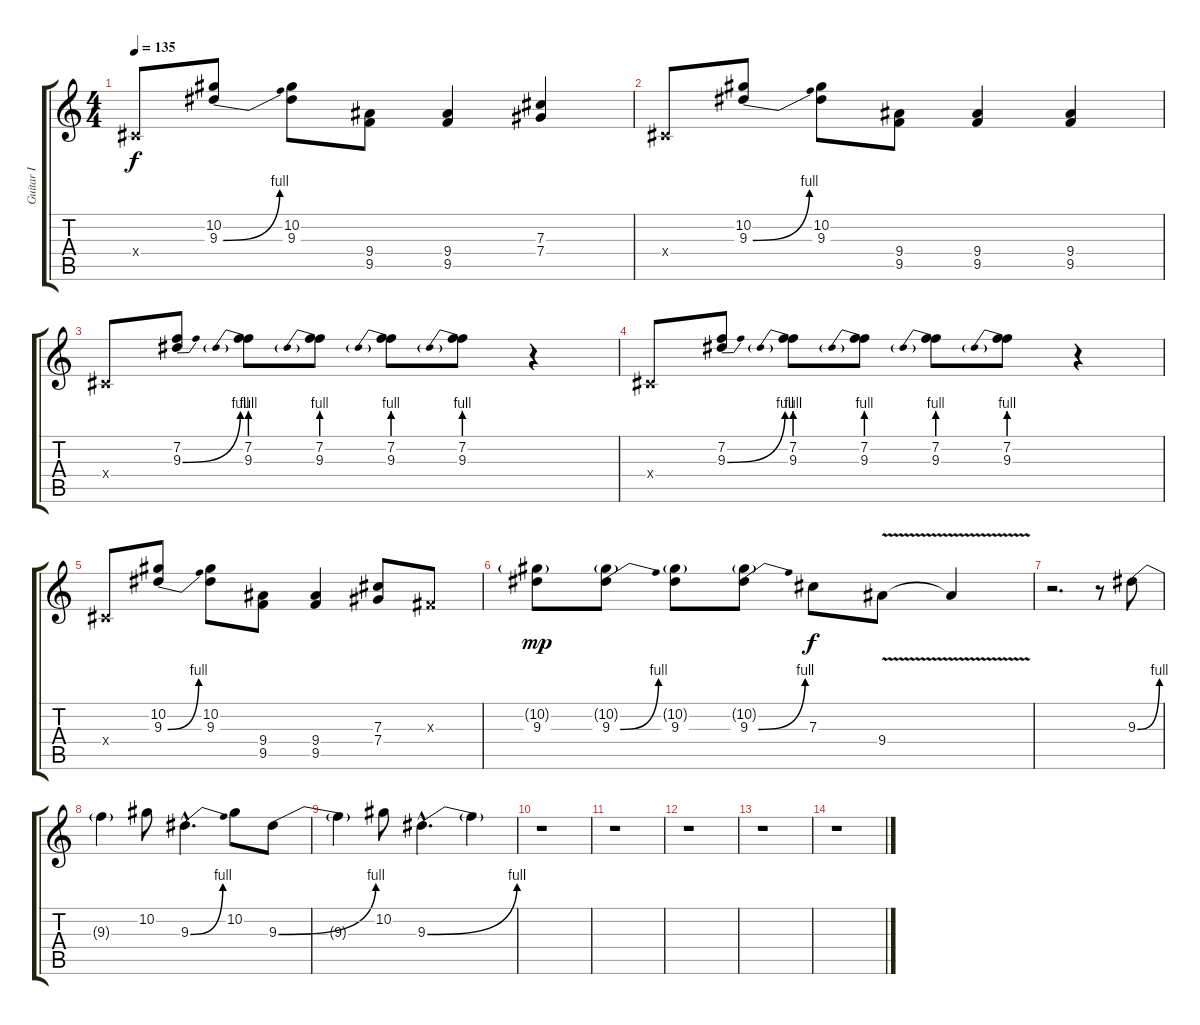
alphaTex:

\track ("Guitar I" "Guitar I") {instrument distortionguitar}
\staff {score tabs}
\tuning (Eb4 Bb3 Gb3 Db3 Ab2 Eb2) {hide}
\ts (4 4)
\tempo 135
\clef g2
\ks c
0.4{x}.8{dy f} (10.2 9.3{be (bend 0 0 60 4)}).8 (10.2 9.3).8 (9.4 9.5).8 (9.4 9.5).4 (7.3 7.4).4 |
0.4{x}.8 (10.2 9.3{be (bend 0 0 60 4)}).8 (10.2 9.3).8 (9.4 9.5).8 (9.4 9.5).4 (9.4 9.5).4 |
0.4{x}.8 (7.2 9.3{be (bend 0 0 60 4)}).8 (7.2 9.3{be (prebend 0 4 60 4)}).8 (7.2 9.3{be (prebend 0 4 60 4)}).8 (7.2 9.3{be (prebend 0 4 60 4)}).8 (7.2 9.3{be (prebend 0 4 60 4)}).8 r.4 |
0.4{x}.8 (7.2 9.3{be (bend 0 0 60 4)}).8 (7.2 9.3{be (prebend 0 4 60 4)}).8 (7.2 9.3{be (prebend 0 4 60 4)}).8 (7.2 9.3{be (prebend 0 4 60 4)}).8 (7.2 9.3{be (prebend 0 4 60 4)}).8 r.4 |
0.4{x}.8 (10.2 9.3{be (bend 0 0 60 4)}).8 (10.2 9.3).8 (9.4 9.5).8 (9.4 9.5).4 (7.3 7.4).8 0.3{x}.8 |
(10.2{g} 9.3).8{dy mp} (10.2{g} 9.3{be (bend 0 0 60 4)}).8 (10.2{g} 9.3).8 (10.2{g} 9.3{be (bend 0 0 60 4)}).8 7.3.8{dy f} 9.4{v}.8 9.4{t}.4 |
\section ("" "")
r.2{d volume 0} r.8 9.3{be (bend 0 0 60 4)}.8 |
9.3{t}.4 10.2.8 9.3{be (bend 0 0 60 4) hac}.4{d} 10.2.8 9.3{be (bend 0 0 60 4)}.8 |
9.3{t}.4 10.2.8 9.3{be (bend 0 0 60 4) hac}.4{d} 9.3{t}.4 |
r.1 |
r.1 |
r.1 |
r.1 |
r.1
